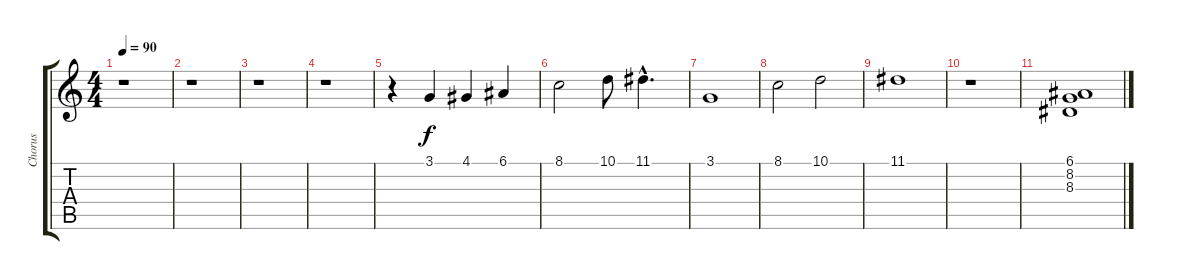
\track ("Chorus" "Chorus") {instrument voiceoohs}
\staff {score tabs}
\tuning (E4 B3 G3 D3 A2 E2) {hide}
\ts (4 4)
\tempo 90
\clef g2
\ks c
r.1{dy f} |
r.1 |
r.1 |
r.1 |
r.4 3.1.4 4.1.4 6.1.4 |
8.1.2 10.1.8 11.1{hac}.4{d} |
3.1.1 |
8.1.2 10.1.2 |
11.1.1 |
r.1 |
(6.1 8.2 8.3).1
